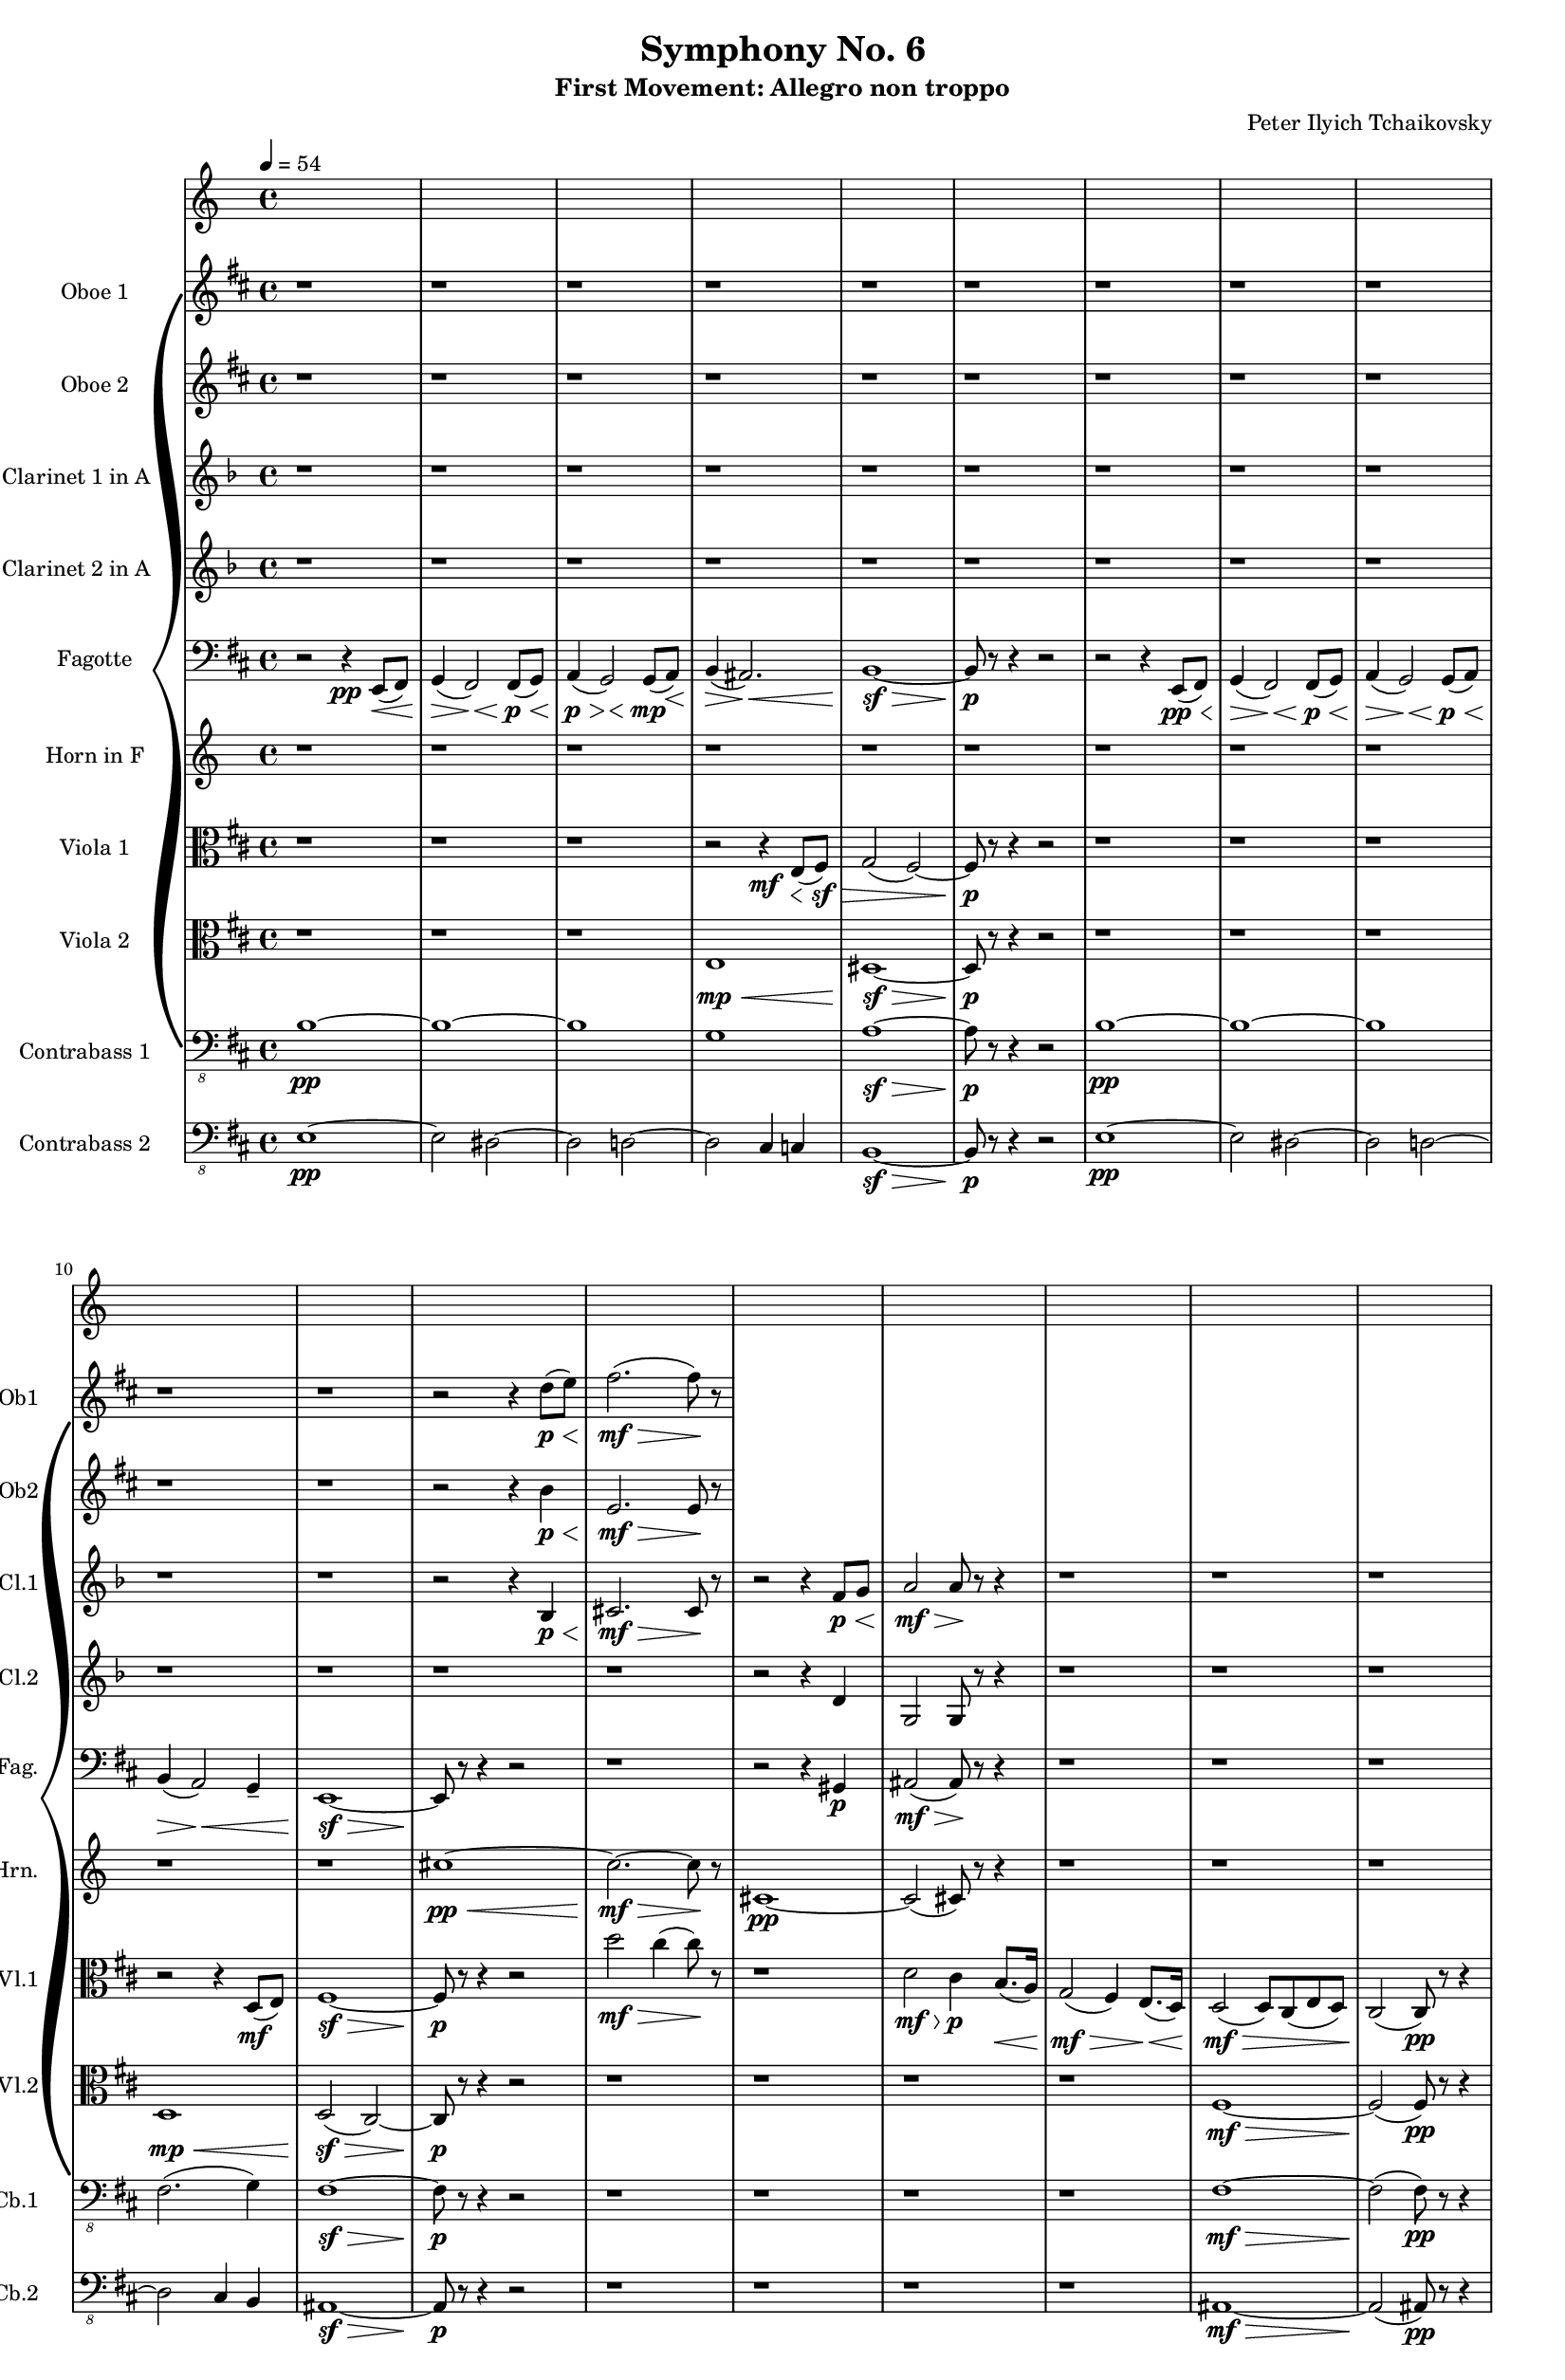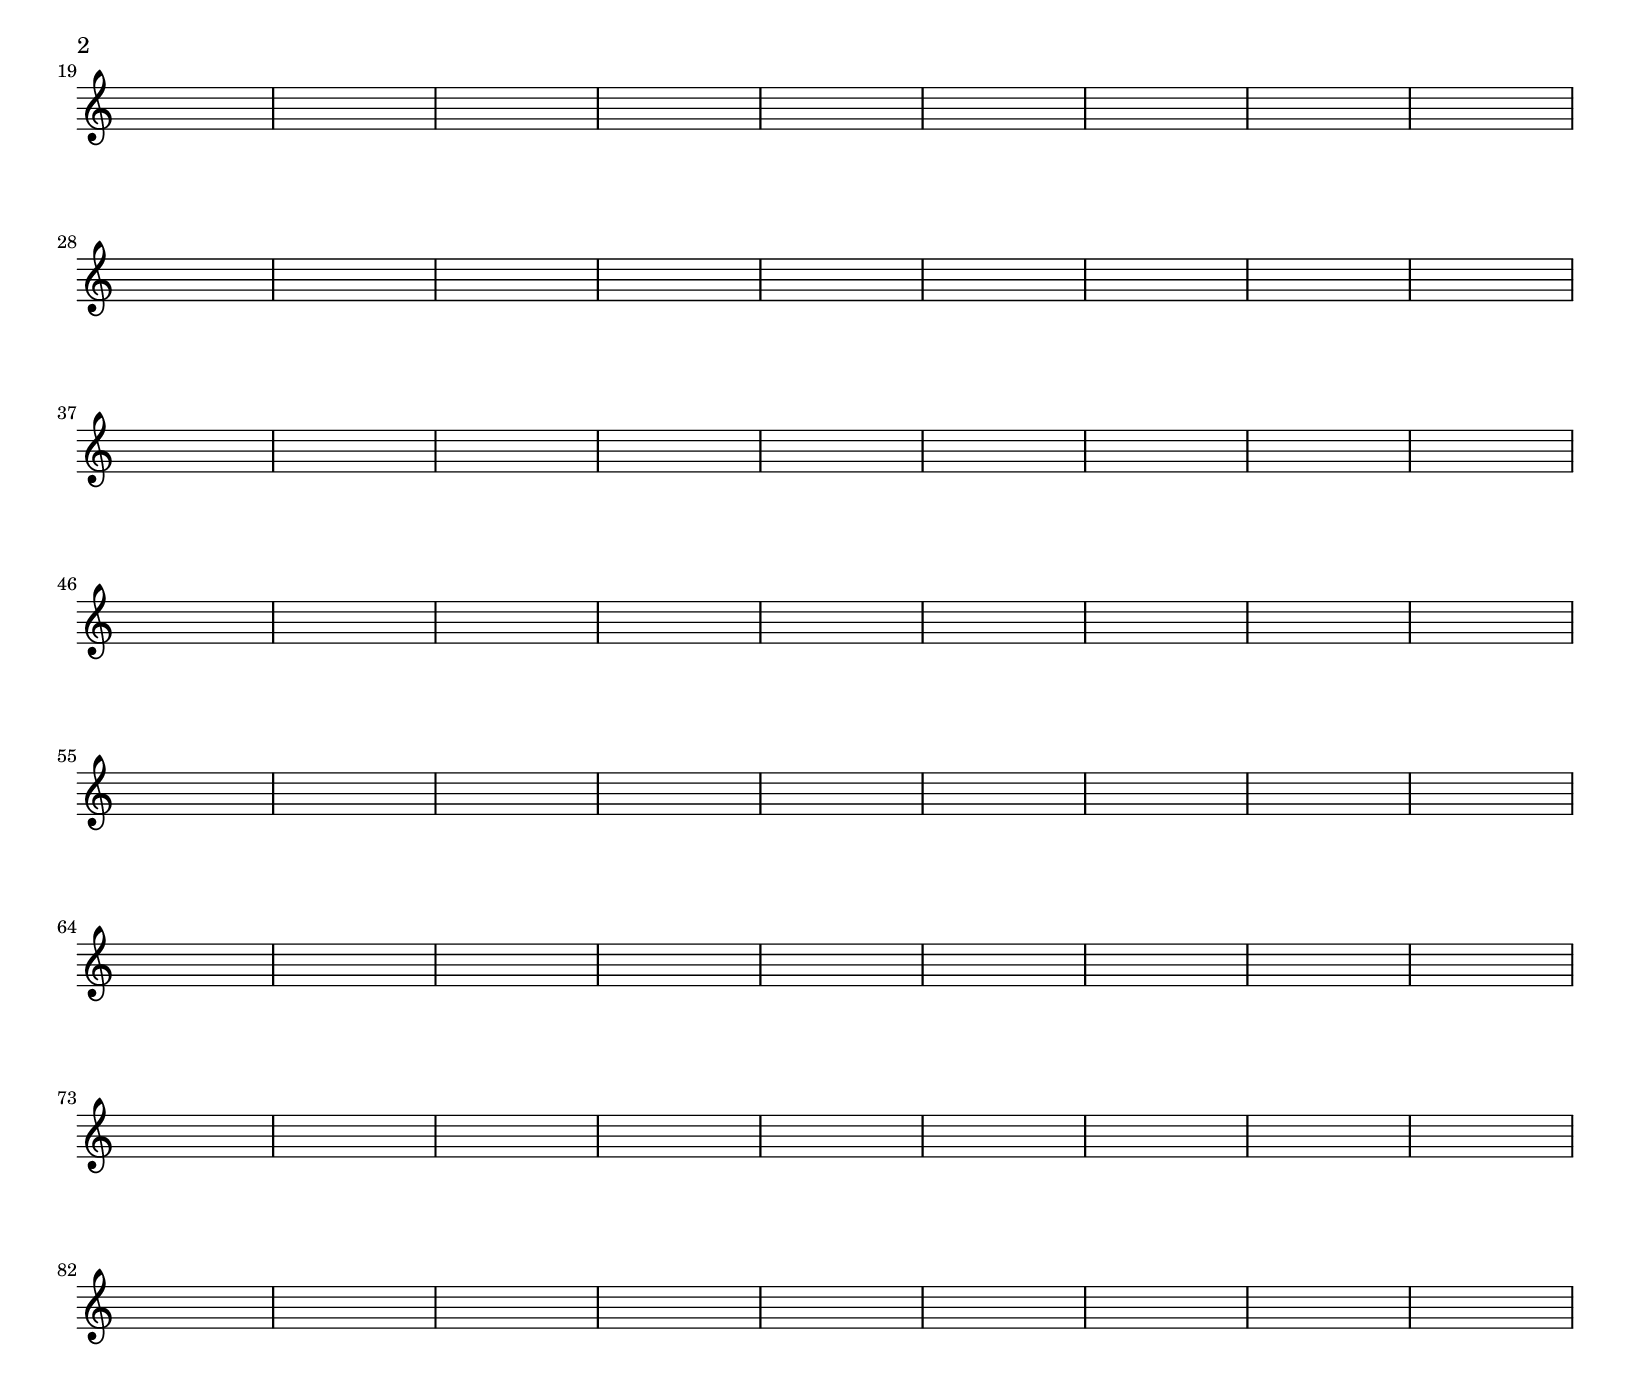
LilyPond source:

\version "2.24.0"
\language "italiano"

\paper {
  #(set-paper-size "tabloid")
}

global = {
  \time 4/4
  \tempo 4 = 54
  \key si \minor
}

nineBarBreak = {
  \repeat unfold 10 { % Unfold for a repeating pattern of 10 times
    s1*8  % Spacer rests for 8 full measures
    s1 | \break % Spacer rest for the 9th measure, followed by a line break
  }
}

\header {
  title = "Symphony No. 6"
  subtitle = "First Movement: Allegro non troppo"
  composer = "Peter Ilyich Tchaikovsky"
}

\score {
  \new GrandStaff <<

      % Add the invisible voice with the break pattern
      \new Voice { \nineBarBreak }

      \new Staff \with {instrumentName = "Oboe 1"
                        shortInstrumentName = "Ob1"
                        midiInstrument = "oboe"
      } <<
        \clef treble
        \global
        \relative do'' {
           % page 1
    r1 | r1 | r1 | 
    r1 | r1 | r1 |
    r1 | r1 | r1 |

% page 2
r1 | r1 |
r2 r4 re8\p\< (mi8) |
fad2.\mf\> (fad8)\! r8 |



        }
      >>

      \new Staff \with {instrumentName = "Oboe 2"
                        shortInstrumentName = "Ob2"
                        midiInstrument = "oboe"
      } <<
        \clef treble
        \global
        \relative do'' {
           % page 1
    r1 | r1 | r1 | 
    r1 | r1 | r1 |
    r1 | r1 | r1 |

% page 2
r1 | r1 |
r2 r4 si4\p\< |
mi,2.\mf\> mi8\! r8 |



        }
      >>

      
      \new Staff \with {instrumentName = "Clarinet 1 in A"
                        shortInstrumentName = "Cl.1"
                        midiInstrument = "clarinet"
      } <<
        \transpose la do' {
        \clef treble
        \global
        
        % The Clarinet in A player reads this key: D minor (one flat: B-flat)
        
        % The Clarinet in A part is written in D minor
        % D minor Natural Scale (d, e, f, g, a, bes, c)
        \relative re {
          % page 1
    r1 | r1 | r1      | 
%    r2 r4 \mf  mi8 fad |
%    sol2 fad2           |
%    fad8 \pp r8 r4 r2 |
    r1 | r1 | r1 |
    r1 | r1 | r1 |

% page 2
r1 |
r1 |
r2 r4 sol\p\< |
lad2.\mf\> lad8\! r8 |
r2 r4 re8\p\< mi8 |
fad2\mf\> fad8\! r8 r4 |
r1 | r1 | r1 |





        }
      }
      >>

      \new Staff \with {instrumentName = "Clarinet 2 in A"
                        shortInstrumentName = "Cl.2"
                        midiInstrument = "clarinet"
      } <<
        \transpose la do' {
        \clef treble
        \global
        
        \relative re' {
          % page 1
    r1 | r1 | r1 | 
    r1 | r1 | r1 |
    r1 | r1 | r1 |

% page 2
r1 | r1 | r1 | r1 | 
r2 r4 si |
mi,2 mi8 r8 r4 |
r1 | r1 | r1 |





        }
      }
      >>


    \new Staff \with { instrumentName = "Fagotte"
                       shortInstrumentName = "Fag."} <<
      \set Staff.midiInstrument = "bassoon"
        \relative do, {
        \global
        \clef bass
        % page 1

    r2 r4\pp              mi8\< (fad)        | % 1 

    sol4\> (fad2)\<  fad8\p\< (sol8)      | % 2
    la4\p\> (sol2)\<    sol8\mp (la8)\<  | % 3
    si4\>              (lad2.)\<        | % 4
    si1\sf\> ~                          | % 5
    si8\p\!            r8 r4 r2           | % 6
    r2 r4              mi,8\pp\< (fad)     | % 7
    sol4\> (fad2)\<    fad8\p\< (sol8)  | % 8
    la4\> (sol2)\<     sol8\p\< (la)   | % 9

% page 2

si4\> (la2)\< sol4-- |
mi1\sf\> ~          |
mi8\! r8 r4 r2   |
r1                |
r2 r4 sold4\p    |
lad2\mf\> (lad8)\! r8 r4 |
r1 |
r1 |
r1 |






      }
    >>

    \new Staff \with { instrumentName = "Horn in F"
                       shortInstrumentName = "Hrn."} <<
      \set Staff.midiInstrument = "french horn"
      \transpose fa do' { % Transpose the sounding F to written C
        \relative do' {
          % page 1
          r1 | r1 | r1 | r1 | r1 |
          r1 | r1 | r1 | r1 |

% page 2
 r1              |
 r1              |
 fad1\pp\< ~      |
 fad2.\mf\> ~ fad8\! r8 |
 fad,1 \pp ~       |
 fad2 (fad8) r8 r4 |
 r1 |
 r1 |
 r1 |




        }
      }
  >>
  
    
    \new Staff \with { instrumentName = "Viola 1"
                       shortInstrumentName = "Vl.1"
                     } <<
      \set Staff.midiInstrument = "viola"
      \relative do {
        \clef alto
        \global
        % page 1
  r1              |
  r1              |
  r1              |
  r2 r4\mf mi8\< (fad)\sf\> |
  sol2   (fad) ~  |
  fad8\p\! r8 r4 r2   |
  r1              |
  r1              |
  r1

% page 2

r2 r4 re8\mf (mi)            |
fad1\sf\> ~                    |
fad8\p\!    r8 r4 r2          |
re''2\mf\> dod4 (dod8)\! r8      |
r1                        |
re,2\mf\> dod4\p\! si8.\< (la16)     | 
sol2\mf\> (fad4) mi8.\< (re16)   |
re2\mf\> \mf (re8) dod (mi re) |
dod2\! (dod8)\pp r8 r4       |


      }
    >>

    \new Staff \with { instrumentName = "Viola 2"
                       shortInstrumentName = "Vl.2"
    } <<
      \set Staff.midiInstrument = "viola"
      \relative do {
        \clef alto
        \global
        % page 1
        r1              |
        r1              |
        r1              |
        mi1\mp\<        |
        red1\sf\> ~          |
        red8\p\! r8 r4 r2   |
        r1              |
        r1              |
        r1

% page 2

   re1\mp\< |
   re2\sf\> (dod2) ~  |
   dod8\p\! r8 r4 r2 |
   r1 |
   r1 |
   r1 |
   r1 |
   fad1\mf\> ~ |
   fad2\! (fad8)\pp r8 r4 |



   

      }
    >>

    \new Staff \with { instrumentName = "Contrabass 1"
                       shortInstrumentName = "Cb.1"} <<
      \set Staff.midiInstrument = "contrabass"
        \relative do {
          \clef "bass_8"
          \global
             si1\pp ~     |
   si ~         |
   si           |
   sol          |
   la\sf\>  ~        |
   la8\p\! r8 r4 r2 |
   si1 \pp ~    |
   si ~         |
   si           |

% page 2

fad2. (sol4) |
fad1\sf\> ~ |
fad8\p\! r8 r4 r2 |
r1 | r1 | r1 | r1 |
fad1\mf\> ~ |
fad2\! (fad8)\pp r8 r4 |

        }
    >>

    \new Staff \with { instrumentName = "Contrabass 2"
                       shortInstrumentName = "Cb.2"
    } <<
      \set Staff.midiInstrument = "contrabass"
      \transpose do do, {
        \relative do {
          \clef "bass_8"
          \global

          % page 1
   mi1\pp ~     |
   mi2 red2 ~    |
   red2 re2 ~    |
   re2 dod4 do4   |
   si1\sf\> ~         |
   si8\p r8 r4 r2  |
   mi1\pp ~     |
   mi2    red2 ~ |
   red2  re ~

% page 2

re2 dod4 si4  |
lad1\sf\> ~        |
lad8\p\! r8 r4 r2 |
r1 |
r1 |
r1 |
r1 |
lad1\mf\> ~ |
lad2\! (lad8)\pp r8 r4 |

        }
      }
    >>

  >>
  \layout {}
  \midi {}
}
